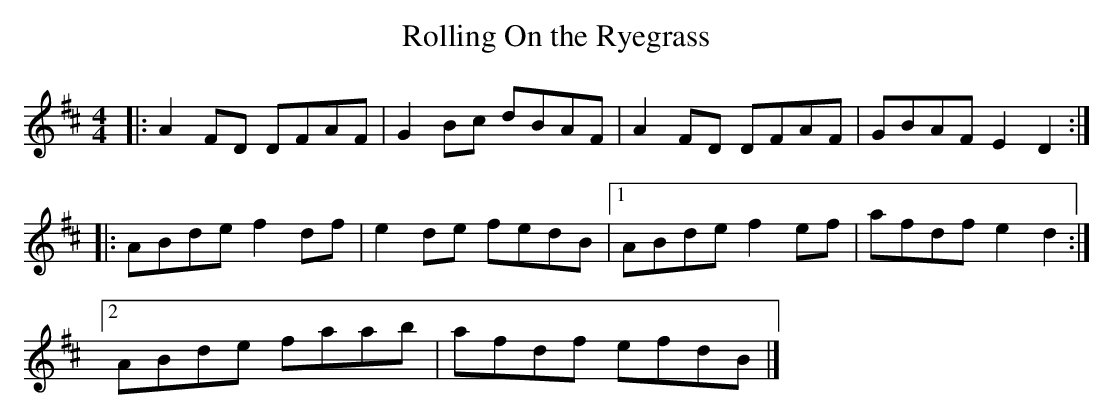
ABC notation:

X:1
T: Rolling On the Ryegrass
M: 4/4
L: 1/8
K: DMaj
|: A2 FD DFAF | G2 Bc dBAF |\
A2 FD DFAF | GBAF E2 D2 :|
|: ABde f2 df | e2 de fedB |\
[1 ABde f2 ef | afdf e2 d2 :|
[2 ABde faab | afdf efdB |]
